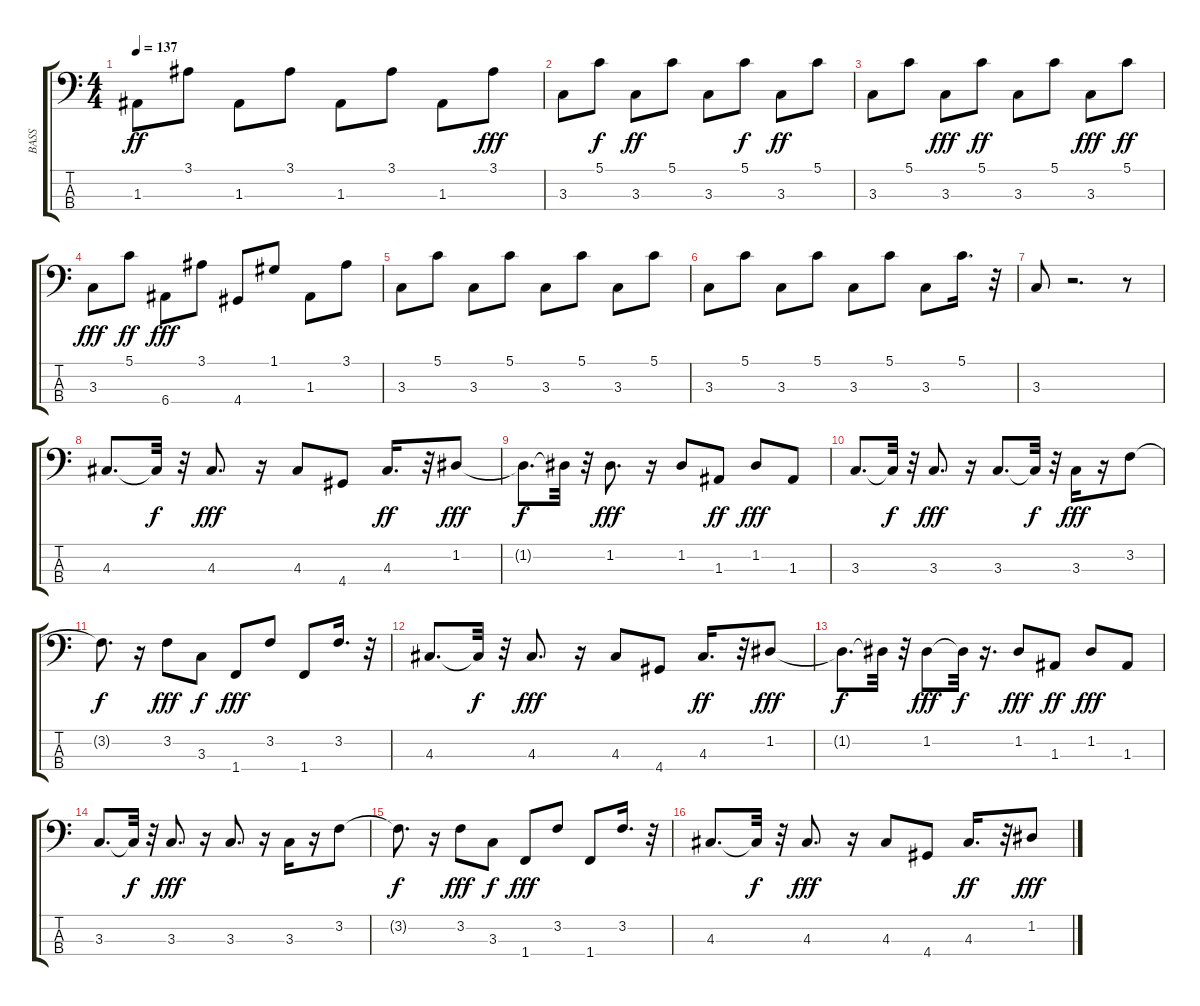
\track ("BASS" "BASS") {instrument electricbassfinger}
\staff {score tabs}
\tuning (G2 D2 A1 E1) {hide}
\ts (4 4)
\tempo 137
\clef f4
\ks c
1.3.8{dy ff} 3.1.8 1.3.8 3.1.8 1.3.8 3.1.8 1.3.8 3.1.8{dy fff} |
3.3.8 5.1.8{dy f} 3.3.8{dy ff} 5.1.8 3.3.8 5.1.8{dy f} 3.3.8{dy ff} 5.1.8 |
3.3.8 5.1.8 3.3.8{dy fff} 5.1.8{dy ff} 3.3.8 5.1.8 3.3.8{dy fff} 5.1.8{dy ff} |
3.3.8{dy fff} 5.1.8{dy ff} 6.4.8{dy fff} 3.1.8 4.4.8 1.1.8 1.3.8 3.1.8 |
3.3.8 5.1.8 3.3.8 5.1.8 3.3.8 5.1.8 3.3.8 5.1.8 |
3.3.8 5.1.8 3.3.8 5.1.8 3.3.8 5.1.8 3.3.8 5.1.16{d} r.32 |
3.3.8 r.2{d} r.8 |
4.3.8{d} 4.3{t}.32{dy f} r.32 4.3.8{d dy fff} r.16 4.3.8 4.4.8 4.3.16{d dy ff} r.32 1.2.8{dy fff} |
1.2{t}.8{d dy f} 1.2{t}.32 r.32 1.2.8{d dy fff} r.16 1.2.8 1.3.8{dy ff} 1.2.8{dy fff} 1.3.8 |
3.3.8{d} 3.3{t}.32{dy f} r.32 3.3.8{d dy fff} r.16 3.3.8{d} 3.3{t}.32{dy f} r.32 3.3.16{dy fff} r.16 3.2.8 |
3.2{t}.8{d dy f} r.16 3.2.8{dy fff} 3.3.8{dy f} 1.4.8{dy fff} 3.2.8 1.4.8 3.2.16{d} r.32 |
4.3.8{d} 4.3{t}.32{dy f} r.32 4.3.8{d dy fff} r.16 4.3.8 4.4.8 4.3.16{d dy ff} r.32 1.2.8{dy fff} |
1.2{t}.8{d dy f} 1.2{t}.32 r.32 1.2.8{dy fff} 1.2{t}.32{dy f} r.16{d} 1.2.8{dy fff} 1.3.8{dy ff} 1.2.8{dy fff} 1.3.8 |
3.3.8{d} 3.3{t}.32{dy f} r.32 3.3.8{d dy fff} r.16 3.3.8{d} r.16 3.3.16 r.16 3.2.8 |
3.2{t}.8{d dy f} r.16 3.2.8{dy fff} 3.3.8{dy f} 1.4.8{dy fff} 3.2.8 1.4.8 3.2.16{d} r.32 |
4.3.8{d} 4.3{t}.32{dy f} r.32 4.3.8{d dy fff} r.16 4.3.8 4.4.8 4.3.16{d dy ff} r.32 1.2.8{dy fff}
